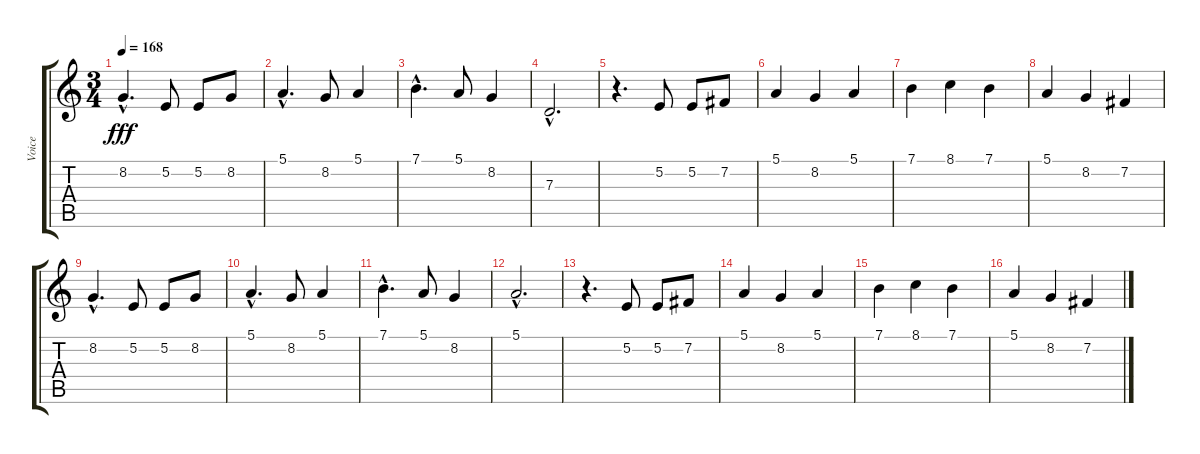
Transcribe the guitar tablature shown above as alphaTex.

\track ("Voice" "Voice") {instrument choiraahs}
\staff {score tabs}
\tuning (E4 B3 G3 D3 A2 E2) {hide}
\ts (3 4)
\tempo 168
\clef g2
\ks c
8.2{hac}.4{d dy fff} 5.2.8 5.2.8 8.2.8 |
5.1{hac}.4{d} 8.2.8 5.1.4 |
7.1{hac}.4{d} 5.1.8 8.2.4 |
7.3{hac}.2{d} |
r.4{d} 5.2.8 5.2.8 7.2.8 |
5.1.4 8.2.4 5.1.4 |
7.1.4 8.1.4 7.1.4 |
5.1.4 8.2.4 7.2.4 |
8.2{hac}.4{d} 5.2.8 5.2.8 8.2.8 |
5.1{hac}.4{d} 8.2.8 5.1.4 |
7.1{hac}.4{d} 5.1.8 8.2.4 |
5.1{hac}.2{d} |
r.4{d} 5.2.8 5.2.8 7.2.8 |
5.1.4 8.2.4 5.1.4 |
7.1.4 8.1.4 7.1.4 |
5.1.4 8.2.4 7.2.4
